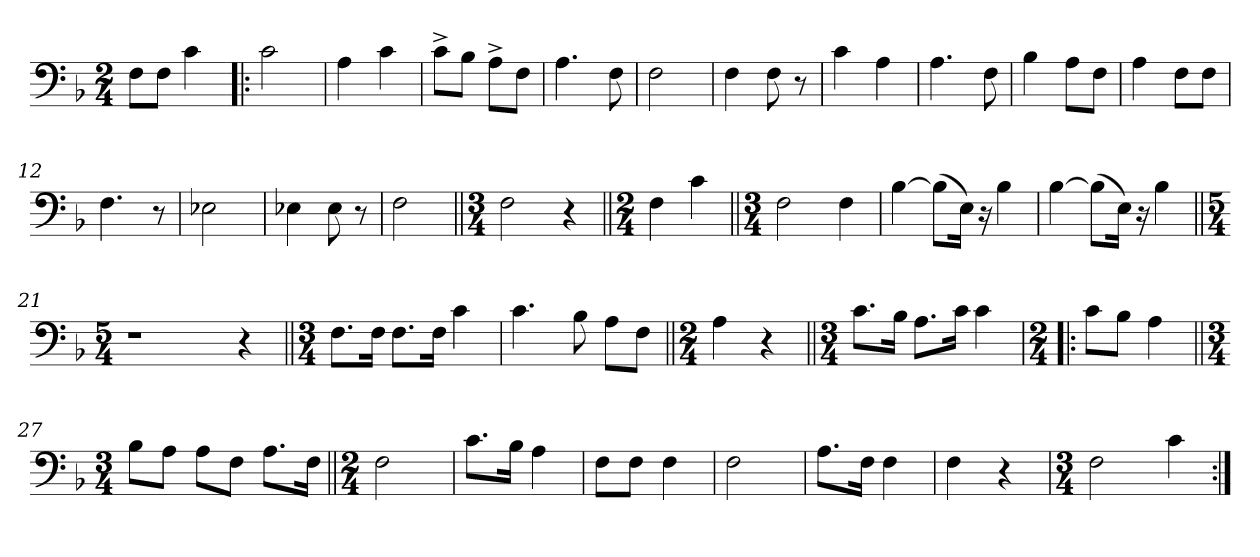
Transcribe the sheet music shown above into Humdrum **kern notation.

**kern
*part1
*staff1
*clefF4
*k[b-]
*M2/4
=1
8F\L
8F\J
4c\
=2!|:
2c\
=3
4A\
4c\
=4
8c^\L
8B-\J
8A^\L
8F\J
=5
4.A\
8F\
=6
2F\
=7
4F\
8F\
8r
=8
4c\
4A\
=9
4.A\
8F\
=10
4B-\
8A\L
8F\J
=11
4A\
8F\L
8F\J
=12
4.F\
8r
=13
2E-X\
=14
4E-X\
8E-\
8r
=15
2F\
=16||
*M3/4
2F\
4r
=17||
*M2/4
4F\
4c\
=18||
*M3/4
2F\
4F\
=19
[4B-\
(8B-\L]
16E\Jk)
16r
4B-\
=20
[4B-\
(8B-\L]
16E\Jk)
16r
4B-\
=21||
*M5/4
1r
4r
=22||
*M3/4
8.F\L
16F\Jk
8.F\L
16F\Jk
4c\
=23
4.c\
8B-\
8A\L
8F\J
=24||
*M2/4
4A\
4r
=25||
*M3/4
8.c\L
16B-\Jk
8.A\L
16c\Jk
4c\
=26!|:
*M2/4
8c\L
8B-\J
4A\
=27||
*M3/4
8B-\L
8A\J
8A\L
8F\J
8.A\L
16F\Jk
=28||
*M2/4
2F\
=29
8.c\L
16B-\Jk
4A\
=30
8F\L
8F\J
4F\
=31
2F\
=32
8.A\L
16F\Jk
4F\
=33
4F\
4r
=34
*M3/4
2F\
4c\
=:|!
*-
